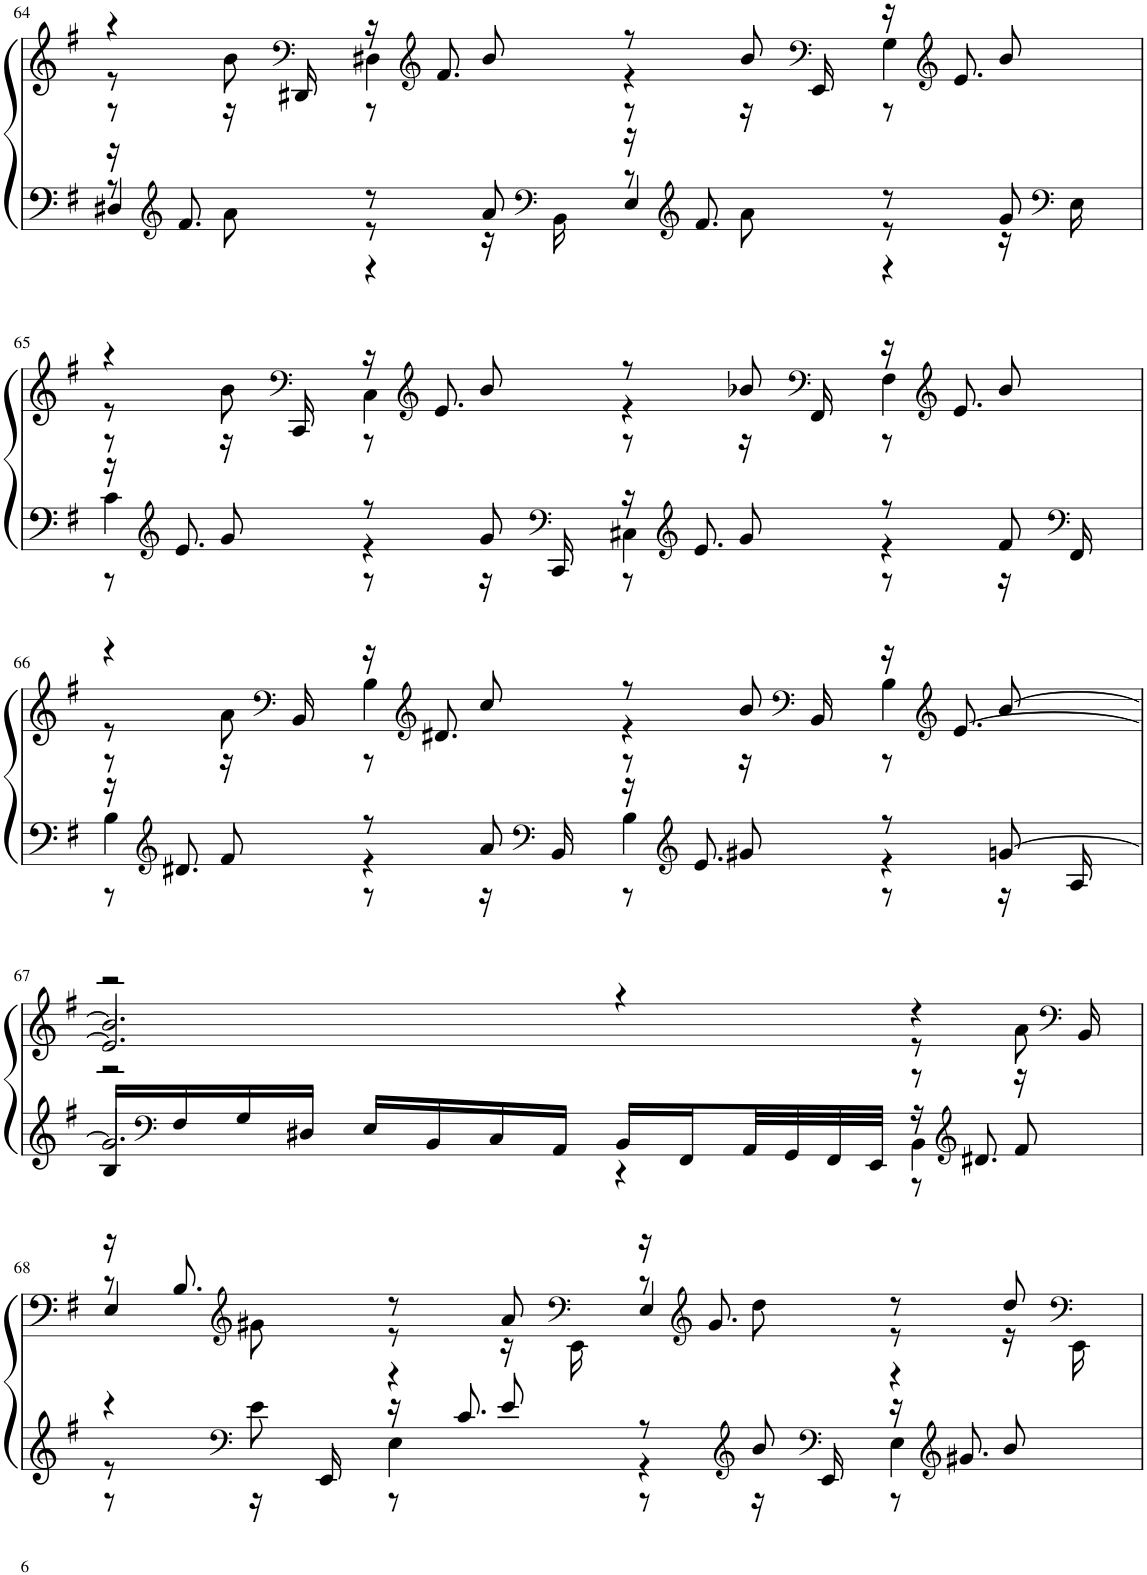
**kern	**kern
*part1	*part1
*staff2	*staff1
*I"Piano, unbenannt	*
*I'Pia.	*
!!LO:PB:g=z
*clefF4	*clefG2
*k[f#]	*k[f#]
*M4/4	*M4/4
=64	=64
*^	*^
*	*^	*	*^
16r	8r	4D#X/	4r	8r	8r
*clefG2	*	*	*	*	*
8.f#/	.	.	.	.	.
.	8a\	.	.	8b\	16r
*	*	*	*clefF4	*	*
.	.	.	.	.	16DD#X/
8r	8r	4r	16r	4D#X\	8r
*	*	*	*clefG2	*	*
.	.	.	8.f#/	.	.
8a/	16r	.	.	.	8b/
*clefF4	*	*	*	*	*
.	16BB\	.	.	.	.
16r	8r	4E/	8r	4r	8r
*clefG2	*	*	*	*	*
8.f#/	.	.	.	.	.
.	8a\	.	8b/	.	16r
*	*	*	*clefF4	*	*
.	.	.	.	.	16EE/
8r	8r	4r	16r	4G\	8r
*	*	*	*clefG2	*	*
.	.	.	8.e/	.	.
8g/	16r	.	.	.	8b/
*clefF4	*	*	*	*	*
.	16E\	.	.	.	.
!!LO:LB:g=z	!!	!!
=65	=65	=65	=65	=65	=65
16r	4c\	8r	4r	8r	8r
*clefG2	*	*	*	*	*
8.e/	.	.	.	.	.
.	.	8g/	.	8b\	16r
*	*	*	*clefF4	*	*
.	.	.	.	.	16CC/
8r	4r	8r	16r	4C\	8r
*	*	*	*clefG2	*	*
.	.	.	8.e/	.	.
8g/	.	16r	.	.	8b/
*clefF4	*	*	*	*	*
.	.	16CC/	.	.	.
16r	4C#X\	8r	8r	4r	8r
*clefG2	*	*	*	*	*
8.e/	.	.	.	.	.
.	.	8g/	8b-X/	.	16r
*	*	*	*clefF4	*	*
.	.	.	.	.	16FF#/
8r	4r	8r	16r	4F#\	8r
*	*	*	*clefG2	*	*
.	.	.	8.e/	.	.
8f#/	.	16r	.	.	8b-/
*clefF4	*	*	*	*	*
.	.	16FF#/	.	.	.
!!LO:LB:g=z	!!	!!
=66	=66	=66	=66	=66	=66
16r	4B\	8r	4r	8r	8r
*clefG2	*	*	*	*	*
8.d#X/	.	.	.	.	.
.	.	8f#/	.	8a\	16r
*	*	*	*clefF4	*	*
.	.	.	.	.	16BB/
8r	4r	8r	16r	4B\	8r
*	*	*	*clefG2	*	*
.	.	.	8.d#X/	.	.
8a/	.	16r	.	.	8cc/
*clefF4	*	*	*	*	*
.	.	16BB/	.	.	.
16r	4B\	8r	8r	4r	8r
*clefG2	*	*	*	*	*
8.e/	.	.	.	.	.
.	.	8g#X/	8b/	.	16r
*	*	*	*clefF4	*	*
.	.	.	.	.	16BB/
8r	4r	8r	16r	4B\	8r
*	*	*	*clefG2	*	*
.	.	.	[8.e/	.	.
[8gn/	.	16r	.	.	[8b/
.	.	16A/	.	.	.
!!LO:LB:g=z	!!	!!
=67	=67	=67	=67	=67	=67
2.g/]	2r	16B/LL	2.e/]	2r	2.b/]
*clefF4	*	*	*	*	*
.	.	16F#/	.	.	.
.	.	16G/	.	.	.
.	.	16D#X/JJ	.	.	.
.	.	16E/LL	.	.	.
.	.	16BB/	.	.	.
.	.	16C/	.	.	.
.	.	16AA/JJ	.	.	.
.	4r	16BB/LL	.	4r	.
.	.	16FF#/	.	.	.
.	.	32AA/L	.	.	.
.	.	32GG/	.	.	.
.	.	32FF#/	.	.	.
.	.	32EE/JJJ	.	.	.
16r	4BB\	8r	4r	8r	8r
*clefG2	*	*	*	*	*
8.d#X/	.	.	.	.	.
.	.	8f#/	.	8a\	16r
*	*	*	*clefF4	*	*
.	.	.	.	.	16BB/
!!LO:LB:g=z	!!	!!
=68	=68	=68	=68	=68	=68
4r	8r	8r	16r	8r	4E/
.	.	.	8.B/	.	.
*clefF4	*	*	*clefG2	*	*
.	8e\	16r	.	8g#X\	.
.	.	16EE/	.	.	.
16r	4E\	8r	8r	8r	4r
8.c/	.	.	.	.	.
.	.	8e/	8a/	16r	.
*	*	*	*clefF4	*	*
.	.	.	.	16EE\	.
8r	4r	8r	16r	8r	4E/
*	*	*	*clefG2	*	*
.	.	.	8.g#/	.	.
*clefG2	*	*	*	*	*
8b/	.	16r	.	8dd\	.
*clefF4	*	*	*	*	*
.	.	16EE/	.	.	.
16r	4E\	8r	8r	8r	4r
*clefG2	*	*	*	*	*
8.g#X/	.	.	.	.	.
.	.	8b/	8dd/	16r	.
*	*	*	*clefF4	*	*
.	.	.	.	16EE\	.
*v	*v	*v	*	*	*
*	*v	*v	*v
=	=
*-	*-
